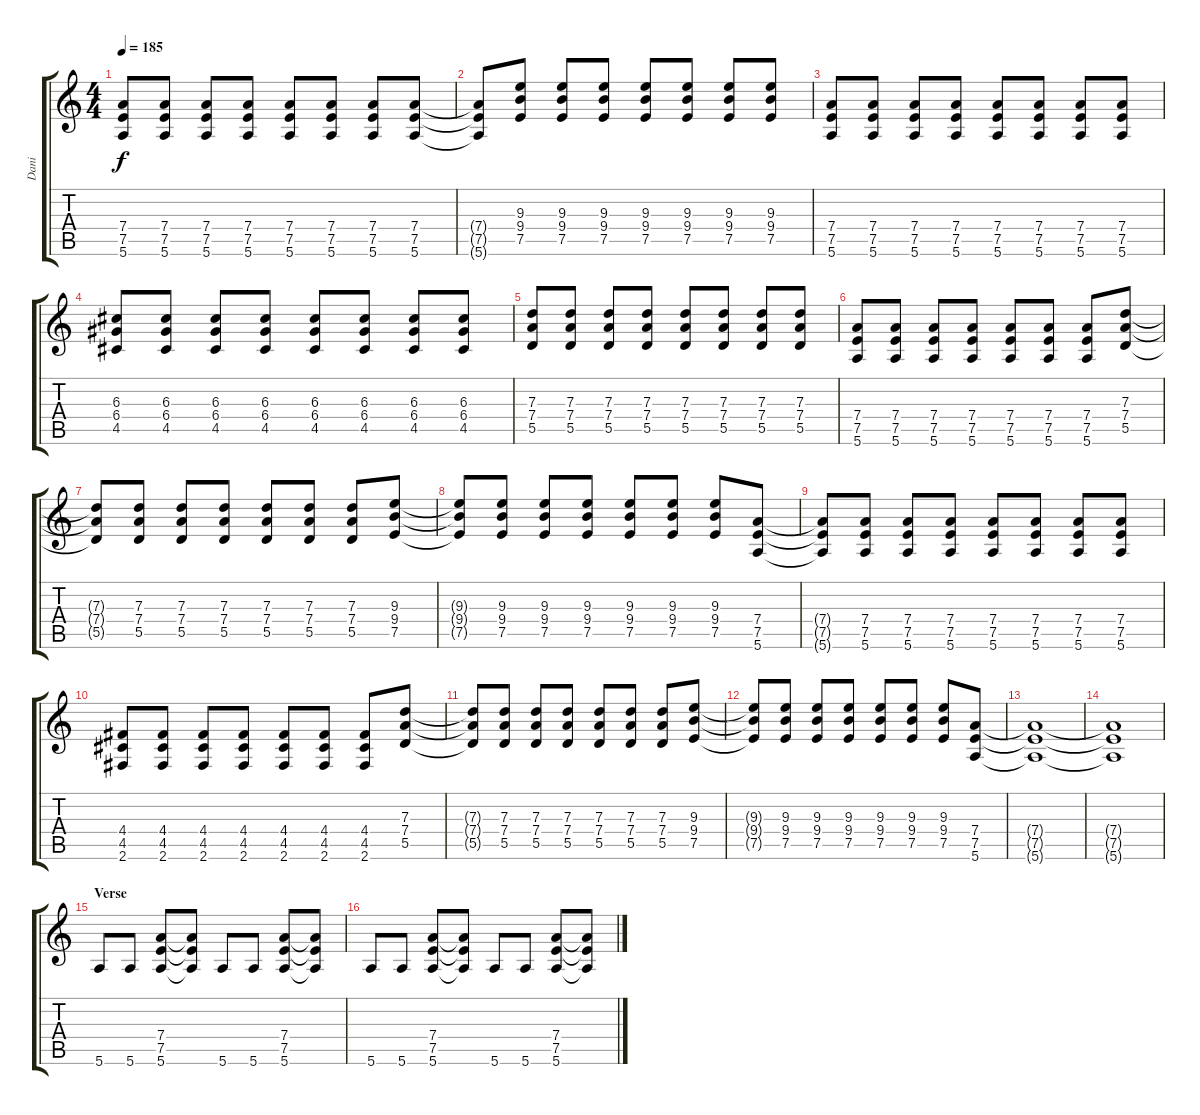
\track ("Dani" "Dani") {instrument distortionguitar}
\staff {score tabs}
\tuning (E4 B3 G3 D3 A2 E2) {hide}
\ts (4 4)
\tempo 185
\clef g2
\ks c
(7.4{t} 7.5{t} 5.6{t}).8{dy f} (7.4 7.5 5.6).8 (7.4 7.5 5.6).8 (7.4 7.5 5.6).8 (7.4 7.5 5.6).8 (7.4 7.5 5.6).8 (7.4 7.5 5.6).8 (7.4 7.5 5.6).8 |
(7.4{t} 7.5{t} 5.6{t}).8 (9.3 9.4 7.5).8 (9.3 9.4 7.5).8 (9.3 9.4 7.5).8 (9.3 9.4 7.5).8 (9.3 9.4 7.5).8 (9.3 9.4 7.5).8 (9.3 9.4 7.5).8 |
(7.4 7.5 5.6).8 (7.4 7.5 5.6).8 (7.4 7.5 5.6).8 (7.4 7.5 5.6).8 (7.4 7.5 5.6).8 (7.4 7.5 5.6).8 (7.4 7.5 5.6).8 (7.4 7.5 5.6).8 |
(6.3 6.4 4.5).8 (6.3 6.4 4.5).8 (6.3 6.4 4.5).8 (6.3 6.4 4.5).8 (6.3 6.4 4.5).8 (6.3 6.4 4.5).8 (6.3 6.4 4.5).8 (6.3 6.4 4.5).8 |
(7.3 7.4 5.5).8 (7.3 7.4 5.5).8 (7.3 7.4 5.5).8 (7.3 7.4 5.5).8 (7.3 7.4 5.5).8 (7.3 7.4 5.5).8 (7.3 7.4 5.5).8 (7.3 7.4 5.5).8 |
(7.4 7.5 5.6).8 (7.4 7.5 5.6).8 (7.4 7.5 5.6).8 (7.4 7.5 5.6).8 (7.4 7.5 5.6).8 (7.4 7.5 5.6).8 (7.4 7.5 5.6).8 (7.3 7.4 5.5).8 |
(7.3{t} 7.4{t} 5.5{t}).8 (7.3 7.4 5.5).8 (7.3 7.4 5.5).8 (7.3 7.4 5.5).8 (7.3 7.4 5.5).8 (7.3 7.4 5.5).8 (7.3 7.4 5.5).8 (9.3 9.4 7.5).8 |
(9.3{t} 9.4{t} 7.5{t}).8 (9.3 9.4 7.5).8 (9.3 9.4 7.5).8 (9.3 9.4 7.5).8 (9.3 9.4 7.5).8 (9.3 9.4 7.5).8 (9.3 9.4 7.5).8 (7.4 7.5 5.6).8 |
(7.4{t} 7.5{t} 5.6{t}).8 (7.4 7.5 5.6).8 (7.4 7.5 5.6).8 (7.4 7.5 5.6).8 (7.4 7.5 5.6).8 (7.4 7.5 5.6).8 (7.4 7.5 5.6).8 (7.4 7.5 5.6).8 |
(4.4 4.5 2.6).8 (4.4 4.5 2.6).8 (4.4 4.5 2.6).8 (4.4 4.5 2.6).8 (4.4 4.5 2.6).8 (4.4 4.5 2.6).8 (4.4 4.5 2.6).8 (7.3 7.4 5.5).8 |
(7.3{t} 7.4{t} 5.5{t}).8 (7.3 7.4 5.5).8 (7.3 7.4 5.5).8 (7.3 7.4 5.5).8 (7.3 7.4 5.5).8 (7.3 7.4 5.5).8 (7.3 7.4 5.5).8 (9.3 9.4 7.5).8 |
(9.3{t} 9.4{t} 7.5{t}).8 (9.3 9.4 7.5).8 (9.3 9.4 7.5).8 (9.3 9.4 7.5).8 (9.3 9.4 7.5).8 (9.3 9.4 7.5).8 (9.3 9.4 7.5).8 (7.4 7.5 5.6).8 |
(7.4{t} 7.5{t} 5.6{t}).1 |
(7.4{t} 7.5{t} 5.6{t}).1 |
\section ("" "Verse")
5.6.8 5.6.8 (7.4 7.5 5.6).8 (7.4{t} 7.5{t} 5.6{t}).8 5.6.8 5.6.8 (7.4 7.5 5.6).8 (7.4{t} 7.5{t} 5.6{t}).8 |
5.6.8 5.6.8 (7.4 7.5 5.6).8 (7.4{t} 7.5{t} 5.6{t}).8 5.6.8 5.6.8 (7.4 7.5 5.6).8 (7.4{t} 7.5{t} 5.6{t}).8
